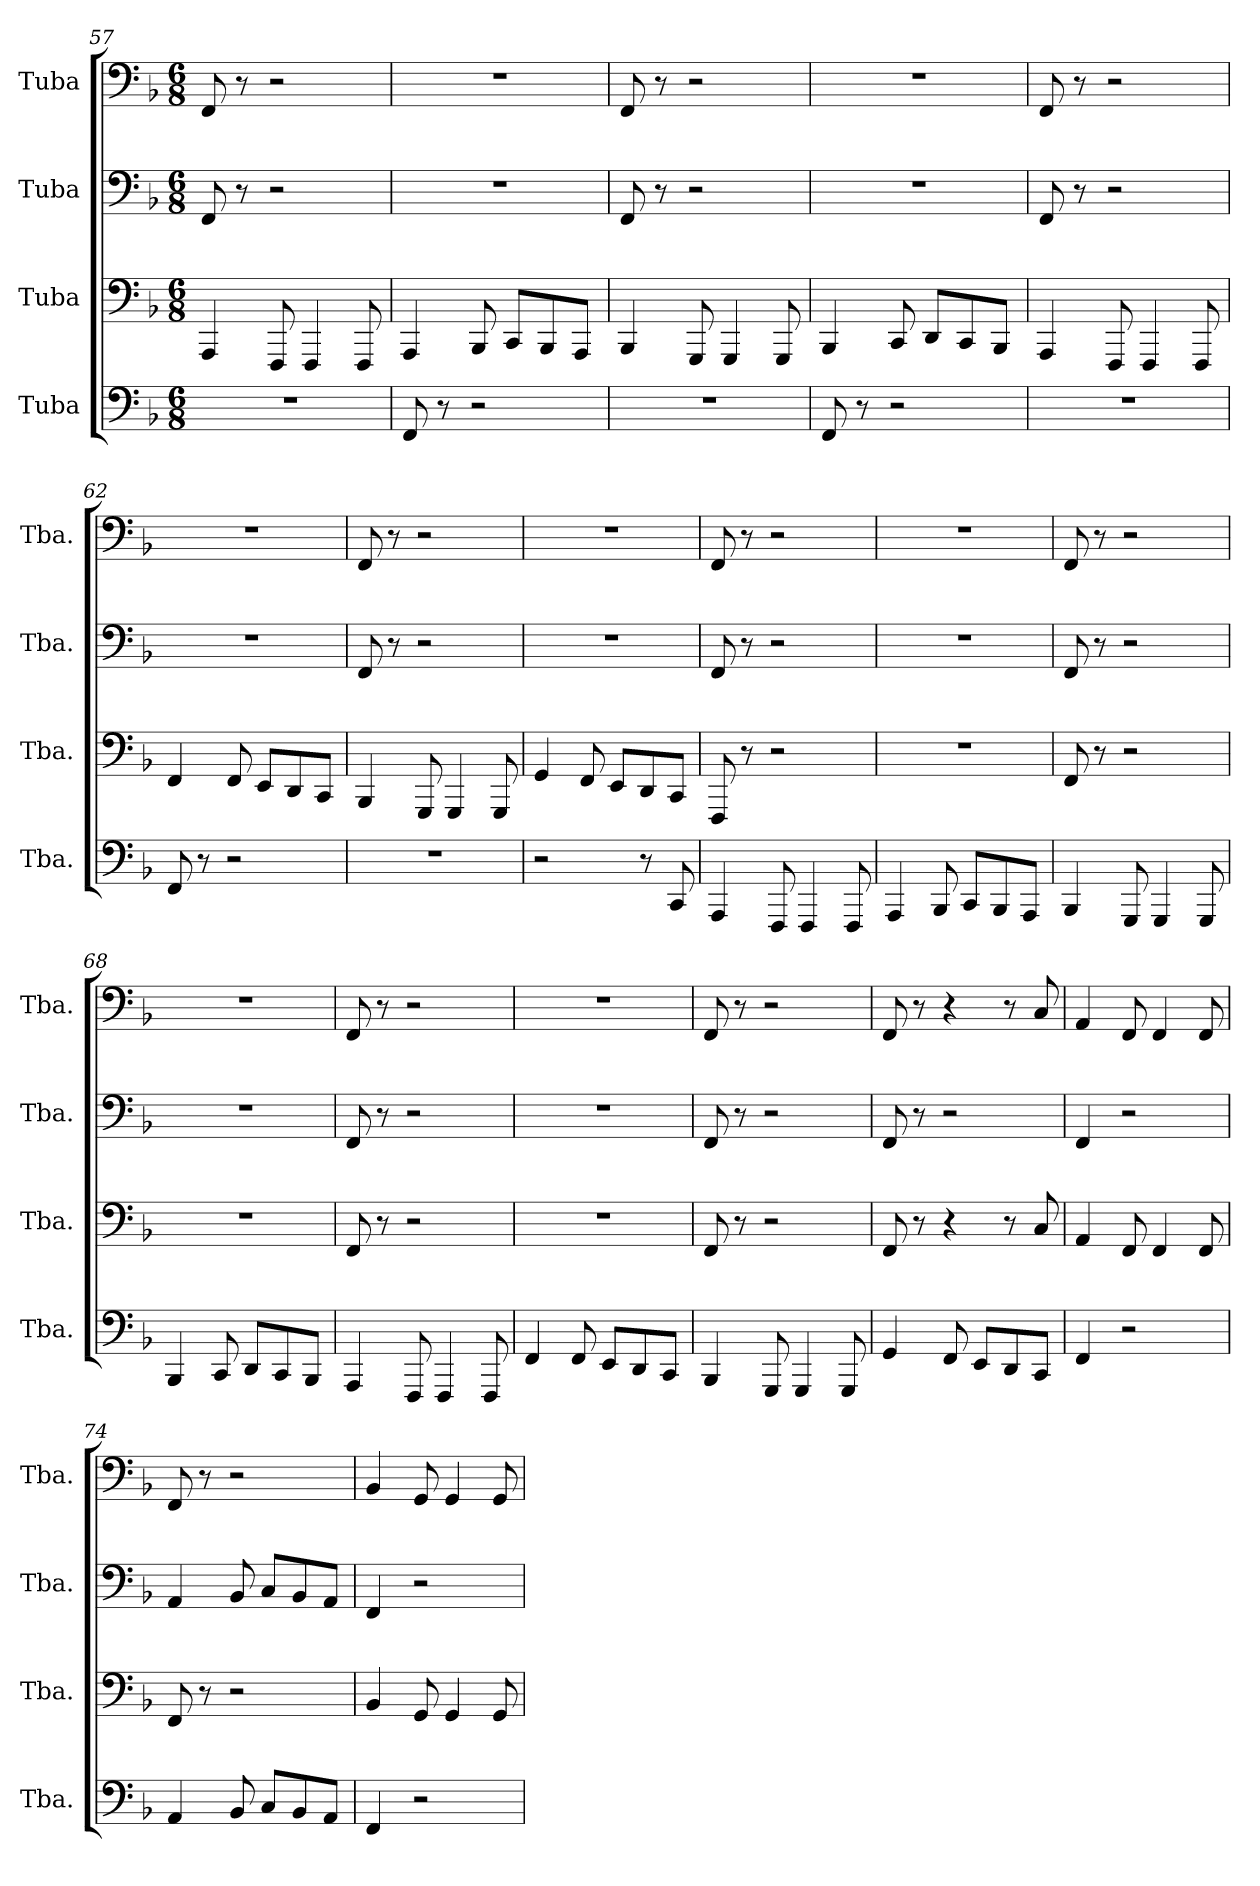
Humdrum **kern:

**kern	**kern	**kern	**kern
*part4	*part3	*part2	*part1
*staff4	*staff3	*staff2	*staff1
*I"Tuba	*I"Tuba	*I"Tuba	*I"Tuba
*I'Tba.	*I'Tba.	*I'Tba.	*I'Tba.
*clefF4	*clefF4	*clefF4	*clefF4
*k[b-]	*k[b-]	*k[b-]	*k[b-]
*M6/8	*M6/8	*M6/8	*M6/8
=57	=57	=57	=57
2.r	4AAA/	8FF/	8FF/
.	.	8r	8r
.	8FFF/	2r	2r
.	4FFF/	.	.
.	8FFF/	.	.
=58	=58	=58	=58
8FF/	4AAA/	2.r	2.r
8r	.	.	.
2r	8BBB-/	.	.
.	8CC/L	.	.
.	8BBB-/	.	.
.	8AAA/J	.	.
!!LO:PB:g=z
=59	=59	=59	=59
2.r	4BBB-/	8FF/	8FF/
.	.	8r	8r
.	8GGG/	2r	2r
.	4GGG/	.	.
.	8GGG/	.	.
=60	=60	=60	=60
8FF/	4BBB-/	2.r	2.r
8r	.	.	.
2r	8CC/	.	.
.	8DD/L	.	.
.	8CC/	.	.
.	8BBB-/J	.	.
=61	=61	=61	=61
2.r	4AAA/	8FF/	8FF/
.	.	8r	8r
.	8FFF/	2r	2r
.	4FFF/	.	.
.	8FFF/	.	.
=62	=62	=62	=62
8FF/	4FF/	2.r	2.r
8r	.	.	.
2r	8FF/	.	.
.	8EE/L	.	.
.	8DD/	.	.
.	8CC/J	.	.
=63	=63	=63	=63
2.r	4BBB-/	8FF/	8FF/
.	.	8r	8r
.	8GGG/	2r	2r
.	4GGG/	.	.
.	8GGG/	.	.
!!LO:LB:g=z
=64	=64	=64	=64
2r	4GG/	2.r	2.r
.	8FF/	.	.
.	8EE/L	.	.
8r	8DD/	.	.
8CC/	8CC/J	.	.
=65	=65	=65	=65
4AAA/	8FFF/	8FF/	8FF/
.	8r	8r	8r
8FFF/	2r	2r	2r
4FFF/	.	.	.
8FFF/	.	.	.
=66	=66	=66	=66
4AAA/	2.r	2.r	2.r
8BBB-/	.	.	.
8CC/L	.	.	.
8BBB-/	.	.	.
8AAA/J	.	.	.
=67	=67	=67	=67
4BBB-/	8FF/	8FF/	8FF/
.	8r	8r	8r
8GGG/	2r	2r	2r
4GGG/	.	.	.
8GGG/	.	.	.
=68	=68	=68	=68
4BBB-/	2.r	2.r	2.r
8CC/	.	.	.
8DD/L	.	.	.
8CC/	.	.	.
8BBB-/J	.	.	.
!!LO:LB:g=z
=69	=69	=69	=69
4AAA/	8FF/	8FF/	8FF/
.	8r	8r	8r
8FFF/	2r	2r	2r
4FFF/	.	.	.
8FFF/	.	.	.
=70	=70	=70	=70
4FF/	2.r	2.r	2.r
8FF/	.	.	.
8EE/L	.	.	.
8DD/	.	.	.
8CC/J	.	.	.
=71	=71	=71	=71
4BBB-/	8FF/	8FF/	8FF/
.	8r	8r	8r
8GGG/	2r	2r	2r
4GGG/	.	.	.
8GGG/	.	.	.
=72	=72	=72	=72
4GG/	8FF/	8FF/	8FF/
.	8r	8r	8r
8FF/	4r	2r	4r
8EE/L	.	.	.
8DD/	8r	.	8r
8CC/J	8C/	.	8C/
=73	=73	=73	=73
4FF/	4AA/	4FF/	4AA/
2r	8FF/	2r	8FF/
.	4FF/	.	4FF/
.	8FF/	.	8FF/
!!LO:PB:g=z
=74	=74	=74	=74
4AA/	8FF/	4AA/	8FF/
.	8r	.	8r
8BB-/	2r	8BB-/	2r
8C/L	.	8C/L	.
8BB-/	.	8BB-/	.
8AA/J	.	8AA/J	.
=75	=75	=75	=75
4FF/	4BB-/	4FF/	4BB-/
2r	8GG/	2r	8GG/
.	4GG/	.	4GG/
.	8GG/	.	8GG/
=	=	=	=
*-	*-	*-	*-
